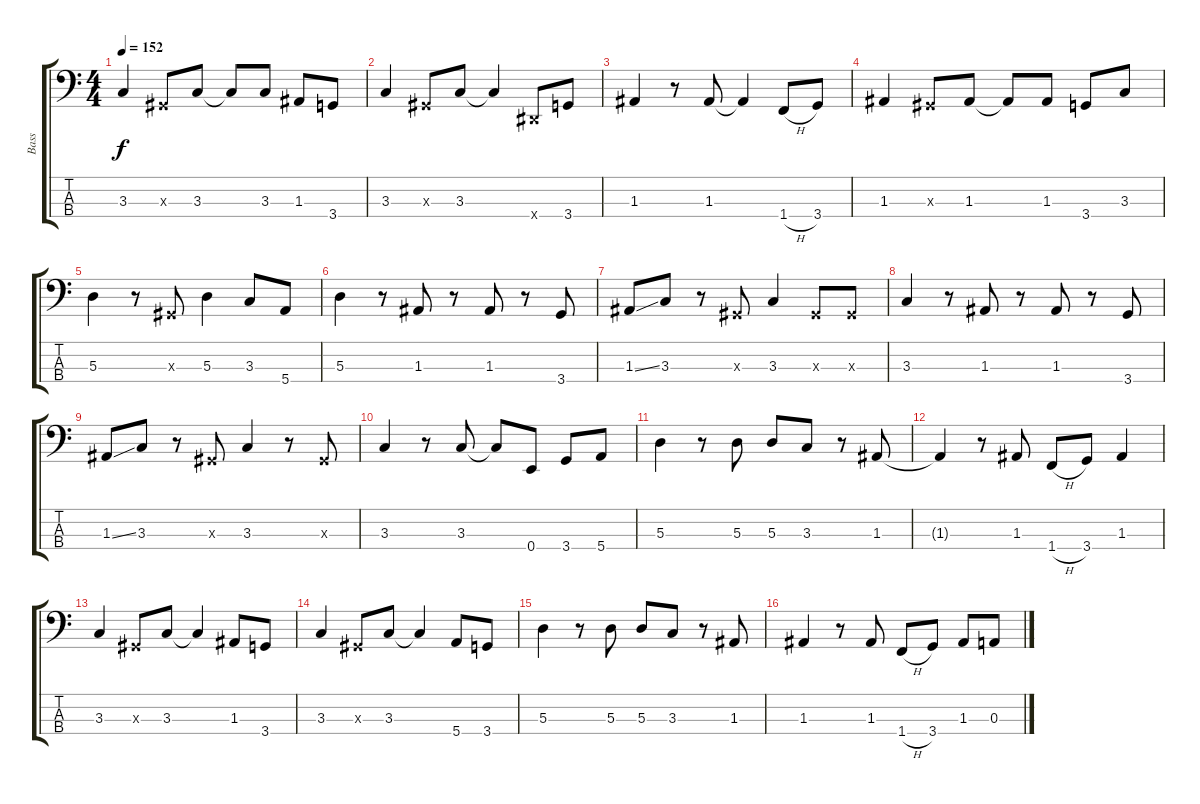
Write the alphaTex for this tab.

\track ("Bass" "Bass") {instrument electricbassfinger}
\staff {score tabs}
\tuning (G2 D2 A1 E1) {hide}
\ts (4 4)
\tempo 152
\clef f4
\ks c
3.3.4{dy f} -1.3{x}.8 3.3.8 3.3{t}.8 3.3.8 1.3.8 3.4.8 |
3.3.4 -1.3{x}.8 3.3.8 3.3{t}.4 -1.4{x}.8 3.4.8 |
1.3.4 r.8 1.3.8 1.3{t}.4 1.4{h}.8 3.4.8 |
1.3.4 -1.3{x}.8 1.3.8 1.3{t}.8 1.3.8 3.4.8 3.3.8 |
5.3.4 r.8 -1.3{x}.8 5.3.4 3.3.8 5.4.8 |
5.3.4 r.8 1.3.8 r.8 1.3.8 r.8 3.4.8 |
1.3{ss}.8 3.3.8 r.8 -1.3{x}.8 3.3.4 -1.3{x}.8 -1.3{x}.8 |
3.3.4 r.8 1.3.8 r.8 1.3.8 r.8 3.4.8 |
1.3{ss}.8 3.3.8 r.8 -1.3{x}.8 3.3.4 r.8 -1.3{x}.8 |
3.3.4 r.8 3.3.8 3.3{t}.8 0.4.8 3.4.8 5.4.8 |
5.3.4 r.8 5.3.8 5.3.8 3.3.8 r.8 1.3.8 |
1.3{t}.4 r.8 1.3.8 1.4{h}.8 3.4.8 1.3.4 |
3.3.4 -1.3{x}.8 3.3.8 3.3{t}.4 1.3.8 3.4.8 |
3.3.4 -1.3{x}.8 3.3.8 3.3{t}.4 5.4.8 3.4.8 |
5.3.4 r.8 5.3.8 5.3.8 3.3.8 r.8 1.3.8 |
1.3.4 r.8 1.3.8 1.4{h}.8 3.4.8 1.3.8 0.3.8
